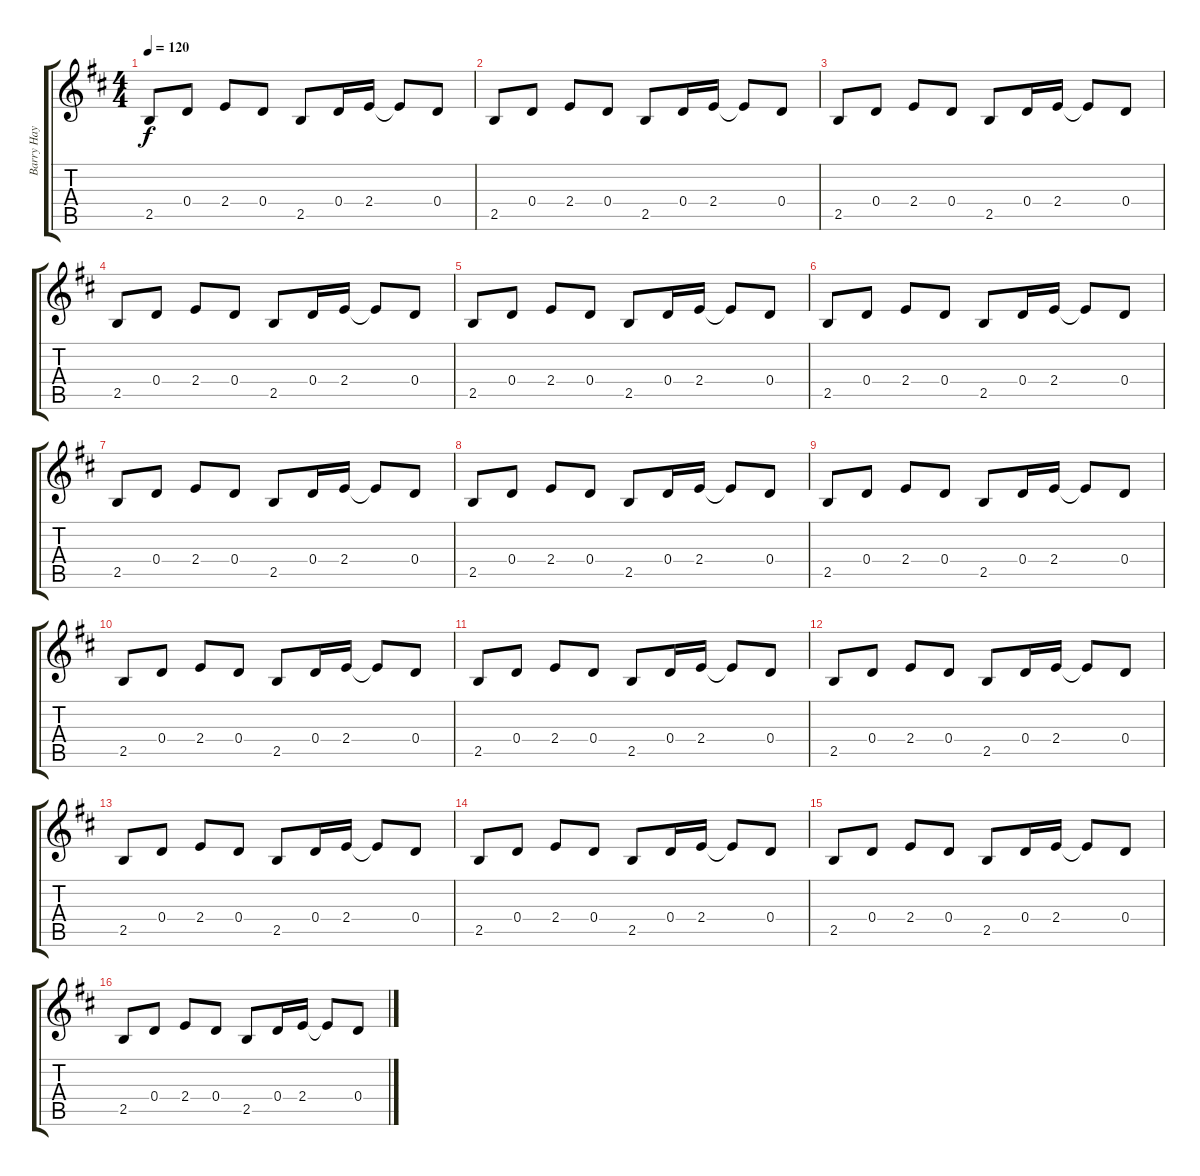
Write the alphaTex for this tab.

\track ("Barry Hay - Gtr.2" "Barry Hay ") {instrument acousticguitarsteel}
\staff {score tabs}
\tuning (E4 B3 G3 D3 A2 E2) {hide}
\ts (4 4)
\tempo 120
\clef g2
\ks d
2.5.8{dy f} 0.4.8 2.4.8 0.4.8 2.5.8 0.4.16 2.4.16 2.4{t}.8 0.4.8 |
2.5.8 0.4.8 2.4.8 0.4.8 2.5.8 0.4.16 2.4.16 2.4{t}.8 0.4.8 |
2.5.8 0.4.8 2.4.8 0.4.8 2.5.8 0.4.16 2.4.16 2.4{t}.8 0.4.8 |
2.5.8 0.4.8 2.4.8 0.4.8 2.5.8 0.4.16 2.4.16 2.4{t}.8 0.4.8 |
2.5.8 0.4.8 2.4.8 0.4.8 2.5.8 0.4.16 2.4.16 2.4{t}.8 0.4.8 |
2.5.8 0.4.8 2.4.8 0.4.8 2.5.8 0.4.16 2.4.16 2.4{t}.8 0.4.8 |
2.5.8 0.4.8 2.4.8 0.4.8 2.5.8 0.4.16 2.4.16 2.4{t}.8 0.4.8 |
2.5.8 0.4.8 2.4.8 0.4.8 2.5.8 0.4.16 2.4.16 2.4{t}.8 0.4.8 |
2.5.8 0.4.8 2.4.8 0.4.8 2.5.8 0.4.16 2.4.16 2.4{t}.8 0.4.8 |
2.5.8 0.4.8 2.4.8 0.4.8 2.5.8 0.4.16 2.4.16 2.4{t}.8 0.4.8 |
2.5.8 0.4.8 2.4.8 0.4.8 2.5.8 0.4.16 2.4.16 2.4{t}.8 0.4.8 |
2.5.8 0.4.8 2.4.8 0.4.8 2.5.8 0.4.16 2.4.16 2.4{t}.8 0.4.8 |
2.5.8 0.4.8 2.4.8 0.4.8 2.5.8 0.4.16 2.4.16 2.4{t}.8 0.4.8 |
2.5.8 0.4.8 2.4.8 0.4.8 2.5.8 0.4.16 2.4.16 2.4{t}.8 0.4.8 |
2.5.8 0.4.8 2.4.8 0.4.8 2.5.8 0.4.16 2.4.16 2.4{t}.8 0.4.8 |
2.5.8 0.4.8 2.4.8 0.4.8 2.5.8 0.4.16 2.4.16 2.4{t}.8 0.4.8
